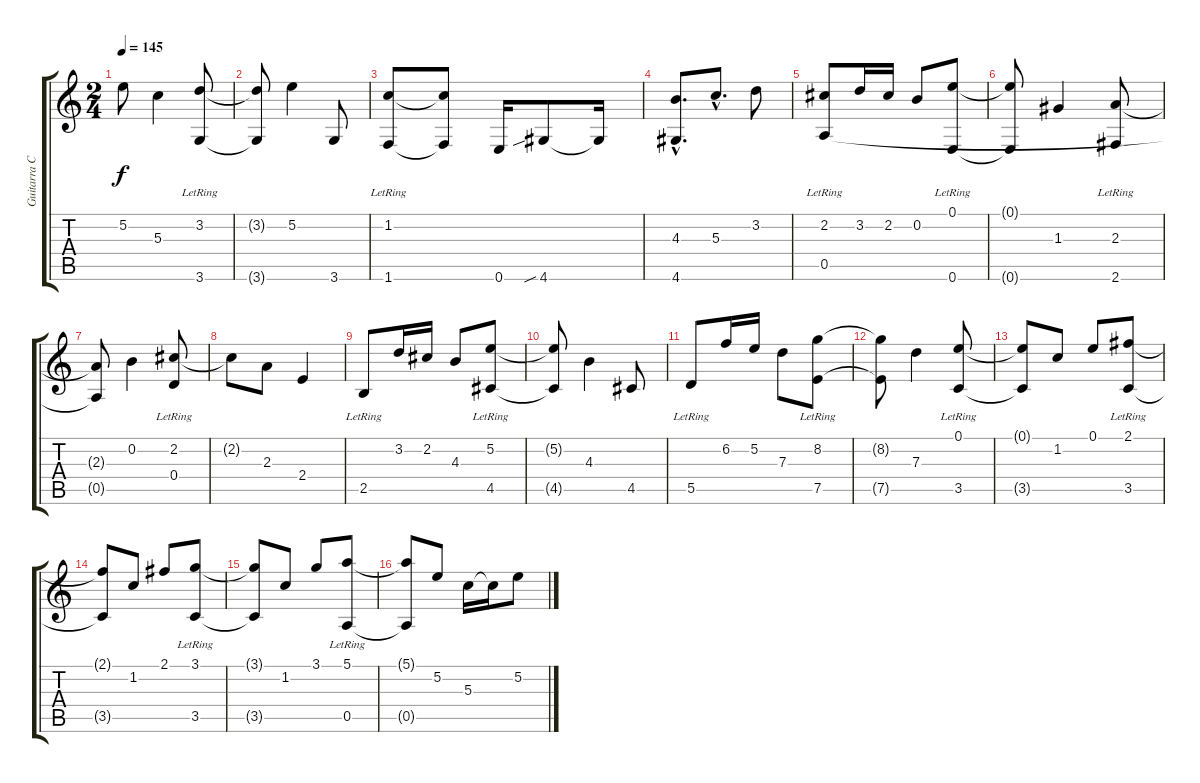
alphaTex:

\track ("Guitarra Criolla" "Guitarra C") {instrument acousticguitarnylon}
\staff {score tabs}
\tuning (E4 B3 G3 D3 A2 E2) {hide}
\ts (2 4)
\tempo 145
\clef g2
\ks c
5.2{t}.8{dy f} 5.3.4 (3.2 3.6{lr}).8 |
(3.2{t} 3.6{t}).8 5.2.4 3.6.8 |
(1.2 1.6{lr}).8 (1.2{t} 1.6{t}).8 0.6.16 4.6{sib}.8 4.6{t}.16 |
(4.3{hac} 4.6{hac}).8{d} 5.3{hac}.8{d} 3.2.8 |
(2.2 0.5{lr}).8 3.2.16 2.2.16 0.2.8 (0.1 0.6{lr}).8 |
(0.1{t} 0.6{t}).8 1.3.4 (2.3 2.6{lr}).8 |
(2.3{t} 0.5{t}).8 0.2.4 (2.2 0.4{lr}).8 |
2.2{t}.8 2.3.8 2.4.4 |
2.5{lr}.8 3.2.16 2.2.16 4.3.8 (5.2 4.5{lr}).8 |
(5.2{t} 4.5{t}).8 4.3.4 4.5.8 |
5.5{lr}.8 6.2.16 5.2.16 7.3.8 (8.2 7.5{lr}).8 |
(8.2{t} 7.5{t}).8 7.3.4 (0.1 3.5{lr}).8 |
(0.1{t} 3.5{t}).8 1.2.8 0.1.8 (2.1 3.5{lr}).8 |
(2.1{t} 3.5{t}).8 1.2.8 2.1.8 (3.1 3.5{lr}).8 |
(3.1{t} 3.5{t}).8 1.2.8 3.1.8 (5.1 0.5{lr}).8 |
(5.1{t} 0.5{t}).8 5.2.8 5.3.16 5.3{t}.16 5.2.8
